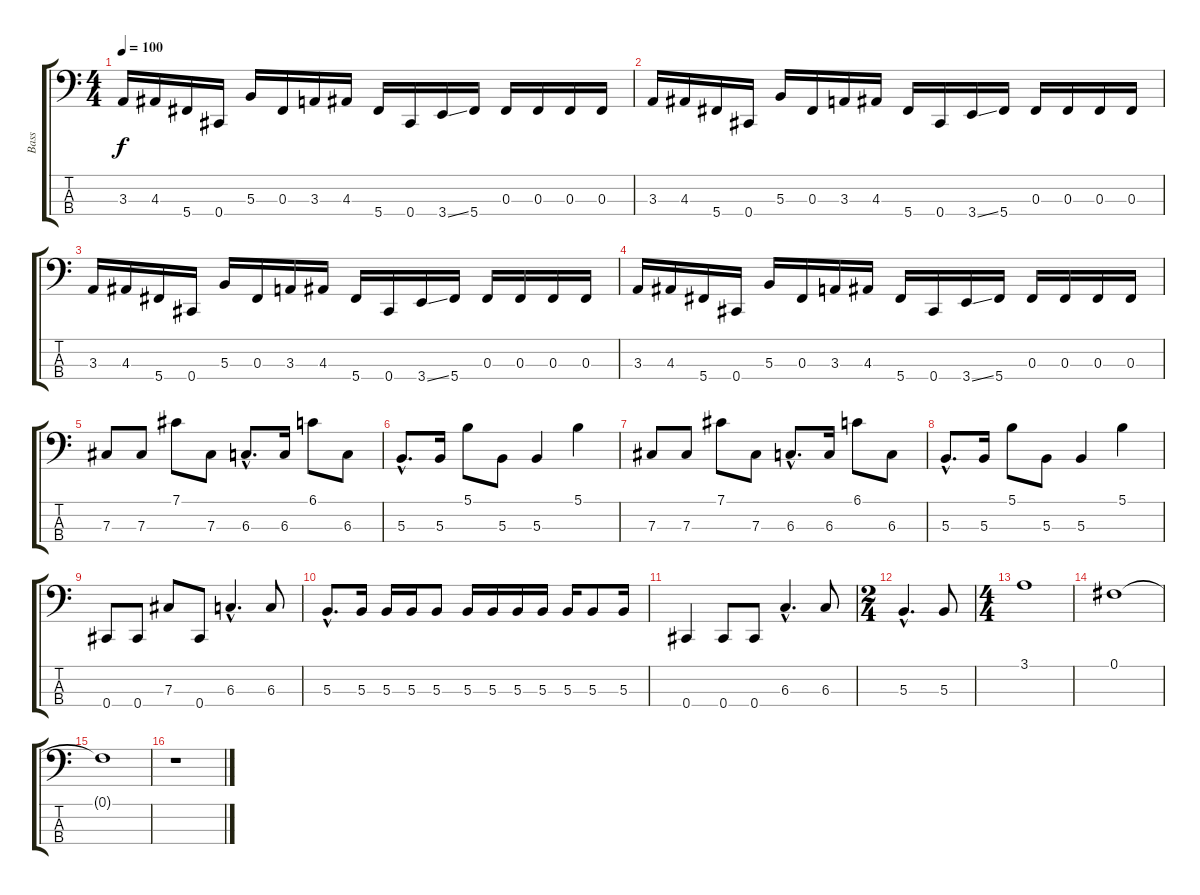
\track ("Bass" "Bass") {instrument electricbassfinger}
\staff {score tabs}
\tuning (Gb2 Db2 Gb1 Db1) {hide}
\ts (4 4)
\tempo 100
\clef f4
\ks c
3.3.16{dy f} 4.3.16 5.4.16 0.4.16 5.3.16 0.3.16 3.3.16 4.3.16 5.4.16 0.4.16 3.4{ss}.16 5.4.16 0.3.16 0.3.16 0.3.16 0.3.16 |
3.3.16 4.3.16 5.4.16 0.4.16 5.3.16 0.3.16 3.3.16 4.3.16 5.4.16 0.4.16 3.4{ss}.16 5.4.16 0.3.16 0.3.16 0.3.16 0.3.16 |
3.3.16 4.3.16 5.4.16 0.4.16 5.3.16 0.3.16 3.3.16 4.3.16 5.4.16 0.4.16 3.4{ss}.16 5.4.16 0.3.16 0.3.16 0.3.16 0.3.16 |
3.3.16 4.3.16 5.4.16 0.4.16 5.3.16 0.3.16 3.3.16 4.3.16 5.4.16 0.4.16 3.4{ss}.16 5.4.16 0.3.16 0.3.16 0.3.16 0.3.16 |
7.3.8 7.3.8 7.1.8 7.3.8 6.3{hac}.8{d} 6.3.16 6.1.8 6.3.8 |
5.3{hac}.8{d} 5.3.16 5.1.8 5.3.8 5.3.4 5.1.4 |
7.3.8 7.3.8 7.1.8 7.3.8 6.3{hac}.8{d} 6.3.16 6.1.8 6.3.8 |
5.3{hac}.8{d} 5.3.16 5.1.8 5.3.8 5.3.4 5.1.4 |
0.4.8 0.4.8 7.3.8 0.4.8 6.3{hac}.4{d} 6.3.8 |
5.3{hac}.8{d} 5.3.16 5.3.16 5.3.16 5.3.8 5.3.16 5.3.16 5.3.16 5.3.16 5.3.16 5.3.8 5.3.16 |
0.4.4 0.4.8 0.4.8 6.3{hac}.4{d} 6.3.8 |
\ts (2 4)
5.3{hac}.4{d} 5.3.8 |
\ts (4 4)
3.1.1 |
0.1.1 |
0.1{t}.1 |
r.1
